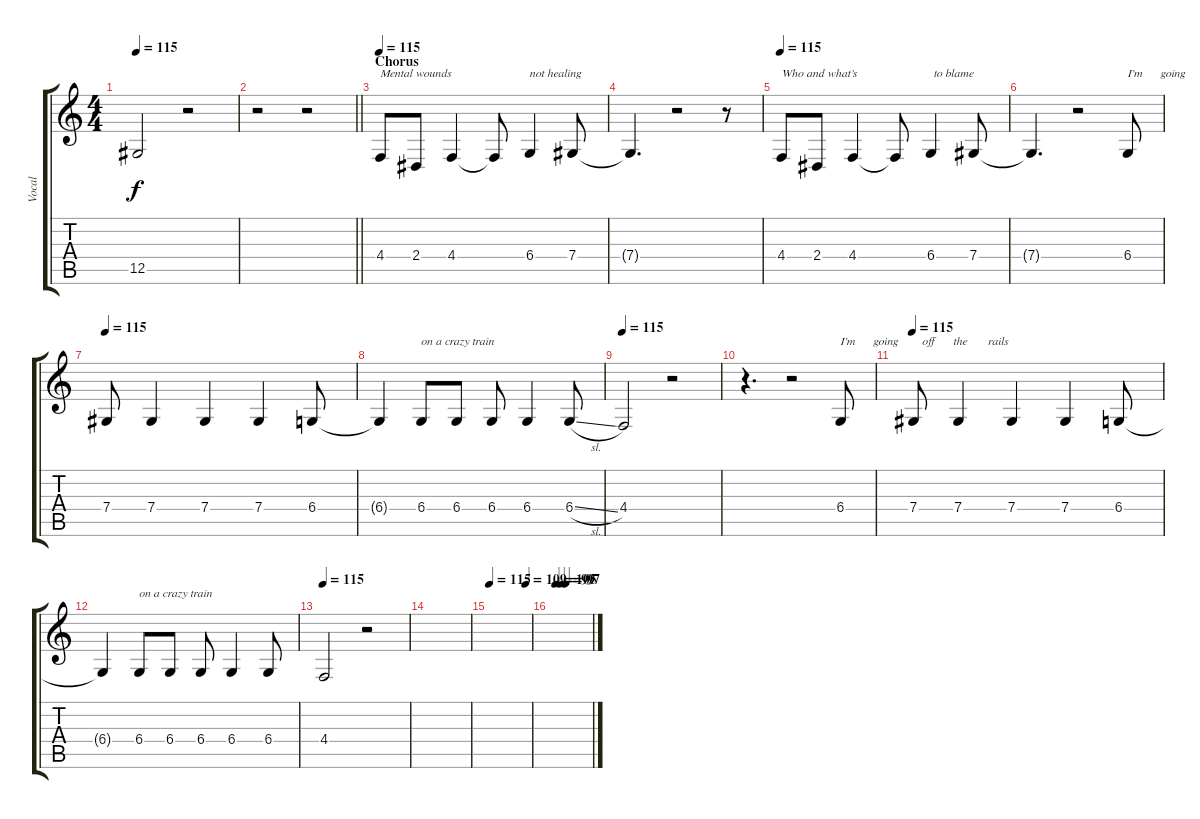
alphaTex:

\track ("Vocal" "Vocal") {instrument lead2sawtooth}
\staff {score tabs}
\tuning (Eb4 Bb3 Gb3 Db3 Ab2 Eb2) {hide}
\ts (4 4)
\tempo 115
\clef g2
\ks c
12.5{t}.2{dy f} r.2 |
\barLineRight lightlight
r.2 r.2 |
\section ("" "Chorus")
\tempo 115
4.4.8{txt "Mental wounds"} 2.4.8 4.4.4 4.4{t}.8 6.4.4{txt "not healing"} 7.4.8 |
7.4{t}.4{d} r.2 r.8 |
\tempo 115
4.4.8{txt "Who and what’s"} 2.4.8 4.4.4 4.4{t}.8 6.4.4{txt " to blame"} 7.4.8 |
7.4{t}.4{d} r.2 6.4.8{txt "I’m      going     off     the    rails"} |
\tempo 115
7.4.8 7.4.4 7.4.4 7.4.4 6.4.8 |
6.4{t}.4 6.4.8{txt "on a crazy train"} 6.4.8 6.4.8 6.4.4 6.4{sl}.8 |
\tempo 115
4.4.2 r.2 |
r.4{d} r.2 6.4.8{txt "I’m      going        off      the       rails"} |
\tempo 115
7.4.8 7.4.4 7.4.4 7.4.4 6.4.8 |
6.4{t}.4 6.4.8{txt "on a crazy train"} 6.4.8 6.4.8 6.4.4 6.4.8 |
\tempo 115
4.4.2 r.2 |
|
\tempo 115
\tempo (109 0.875)
|
\tempo (105 0.125)
\tempo (99 0.25)
\tempo (97 0.375)
